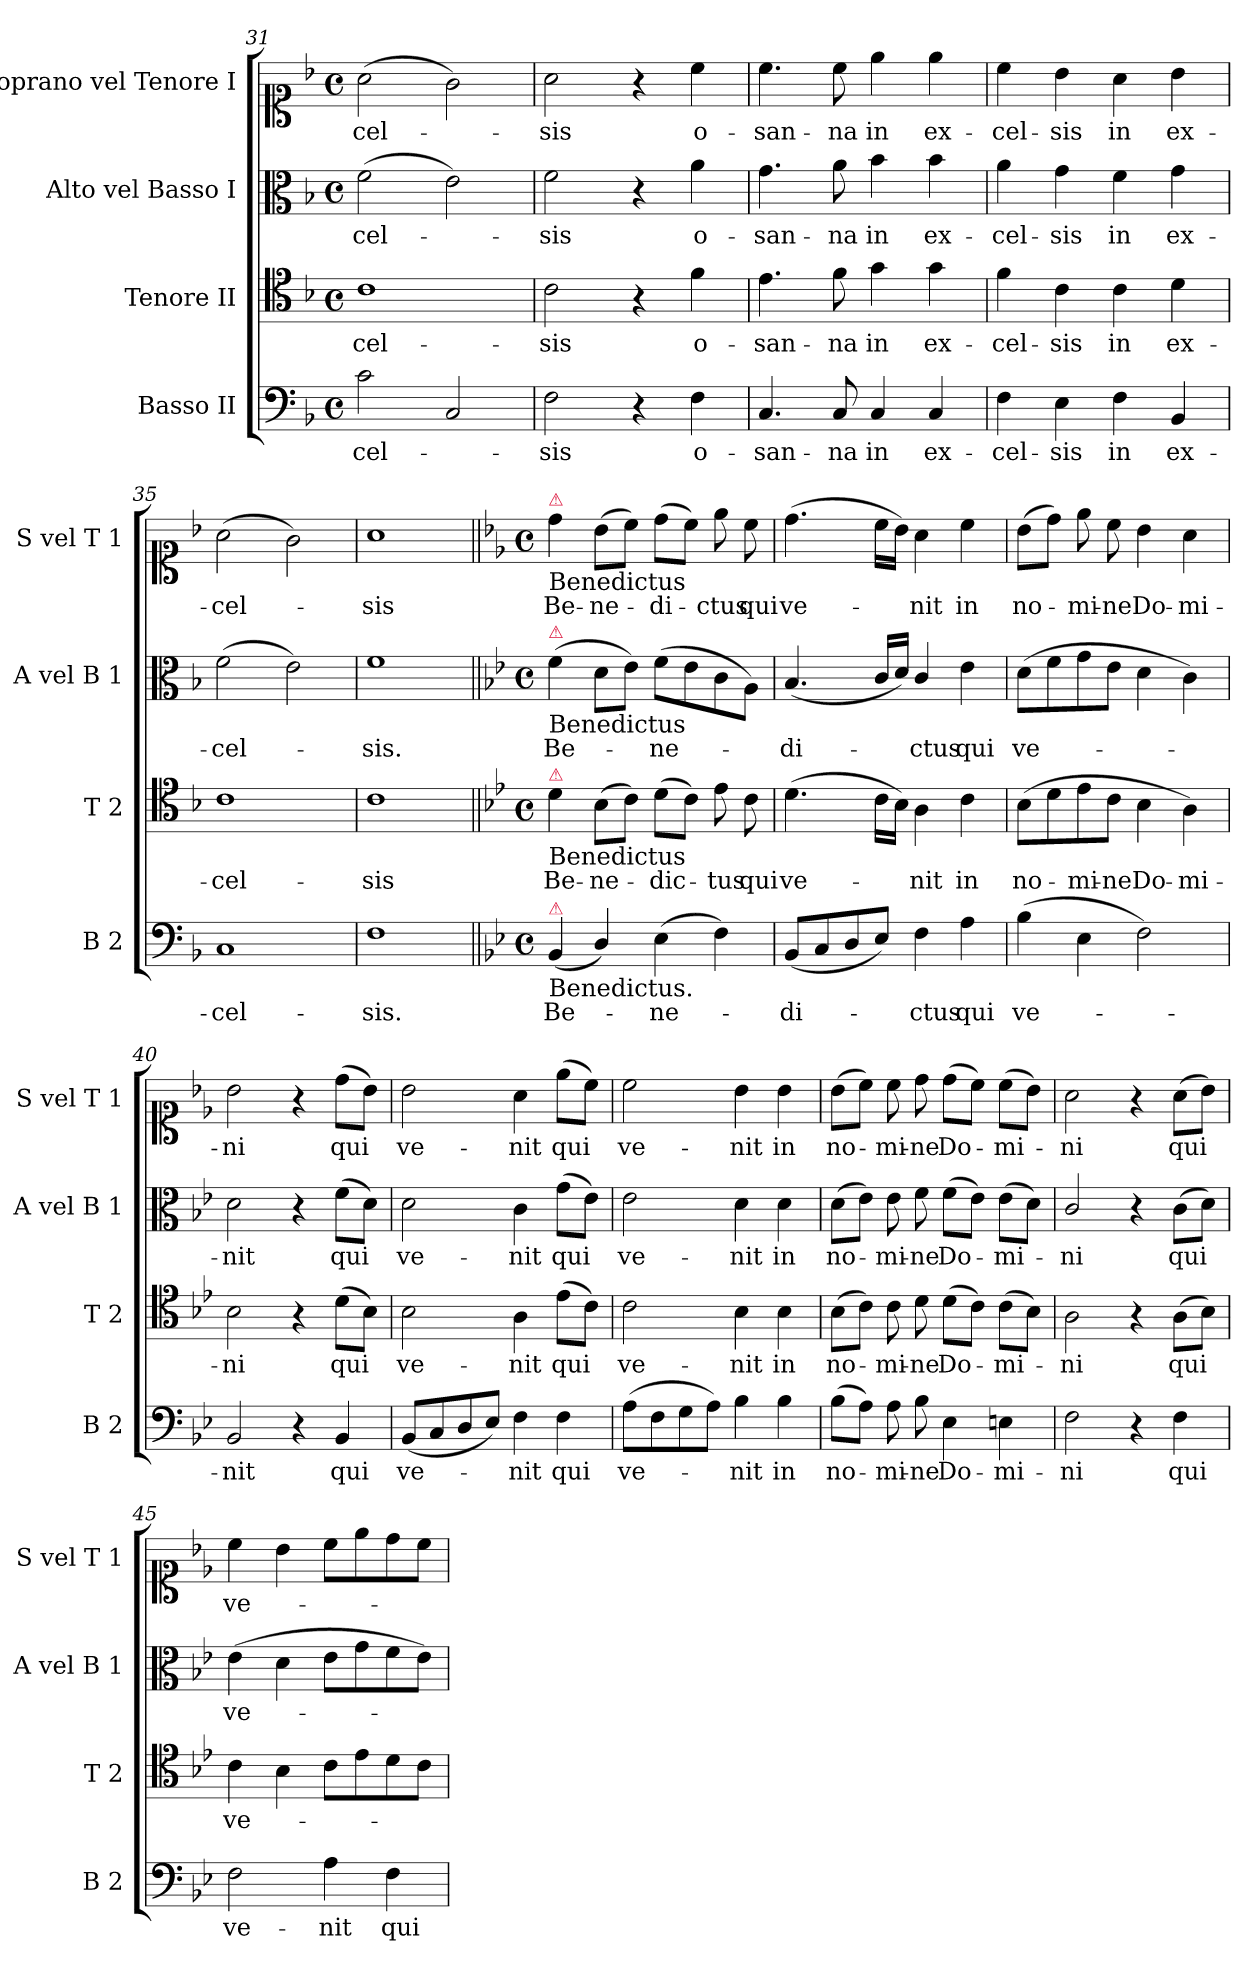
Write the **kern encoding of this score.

**kern	**text	**kern	**text	**kern	**text	**kern	**text
*part4	*part4	*part3	*part3	*part2	*part2	*part1	*part1
*staff4	*staff4	*staff3	*staff3	*staff2	*staff2	*staff1	*staff1
*I"Basso II	*	*I"Tenore II	*	*I"Alto vel Basso I	*	*I"Soprano vel Tenore I	*
*I'B 2	*	*I'T 2	*	*I'A vel B 1	*	*I'S vel T 1	*
*clefF4	*	*clefC4	*	*clefC3	*	*clefC1	*
*k[b-]	*	*k[b-]	*	*k[b-]	*	*k[b-]	*
*M4/4	*	*M4/4	*	*M4/4	*	*M4/4	*
*met(c)	*	*met(c)	*	*met(c)	*	*met(c)	*
=31	=31	=31	=31	=31	=31	=31	=31
2c\	-cel-	1c	-cel-	(2f\	-cel-	(2a\	-cel-
2C/	.	.	.	2e\)	.	2g\)	.
=32	=32	=32	=32	=32	=32	=32	=32
2F\	-sis	2c\	-sis	2f\	-sis	2a\	-sis
4r	.	4r	.	4r	.	4r	.
4F\	o-	4f\	o-	4a\	o-	4cc\	o-
=33	=33	=33	=33	=33	=33	=33	=33
4.C/	-san-	4.e\	-san-	4.g\	-san-	4.cc\	-san-
8C/	-na	8f\	-na	8a\	-na	8cc\	-na
4C/	in	4g\	in	4b-\	in	4ee\	in
4C/	ex-	4g\	ex-	4b-\	ex-	4ee\	ex-
=34	=34	=34	=34	=34	=34	=34	=34
4F\	-cel-	4f\	-cel-	4a\	-cel-	4cc\	-cel-
4E\	-sis	4c\	-sis	4g\	-sis	4b-\	-sis
4F\	in	4c\	in	4f\	in	4a\	in
4BB-/	ex-	4d\	ex-	4g\	ex-	4b-\	ex-
=35	=35	=35	=35	=35	=35	=35	=35
1C	-cel-	1c	-cel-	(2f\	-cel-	(2a\	-cel-
.	.	.	.	2e\)	.	2g\)	.
=36	=36	=36	=36	=36	=36	=36	=36
1F	-sis.	1c	-sis	1f	-sis.	1a	-sis
=37||	=37||	=37||	=37||	=37||	=37||	=37||	=37||
*k[b-e-]	*	*k[b-e-]	*	*k[b-e-]	*	*k[b-e-]	*
*M4/4	*	*M4/4	*	*M4/4	*	*M4/4	*
*met(c)	*	*met(c)	*	*met(c)	*	*met(c)	*
!	!	!	!	!	!	!LO:TX:b:t=Benedictus	!
!	!	!	!	!	!	!LO:TX:a:color=crimson:t=⚠	!
!	!	!	!	!LO:TX:b:t=Benedictus	!	!	!
!	!	!	!	!LO:TX:a:color=crimson:t=⚠	!	!	!
!	!	!LO:TX:b:t=Benedictus	!	!	!	!	!
!	!	!LO:TX:a:color=crimson:t=⚠	!	!	!	!	!
!LO:TX:b:t=Benedictus.	!	!	!	!	!	!	!
!LO:TX:a:color=crimson:t=⚠	!	!	!	!	!	!	!
(4BB-/	Be-	4d\	Be-	(4f\	Be-	4dd\	Be-
4D/)	.	(8B-\L	-ne-	8d\L	.	(8b-\L	-ne-
.	.	8c\J)	.	8e-\J)	.	8cc\J)	.
(4E-\	-ne-	(8d\L	-dic-	(8f\L	-ne-	(8dd\L	-di-
.	.	8c\J)	.	8e-\	.	8cc\J)	.
4F\)	.	8e-\	-tus	8c\	.	8ee-\	-ctus
.	.	8c\	qui	8A\J)	.	8cc\	qui
=38	=38	=38	=38	=38	=38	=38	=38
(8BB-/L	-di-	(4.d\	ve-	(4.B-/	-di-	(4.dd\	ve-
8C/	.	.	.	.	.	.	.
8D/	.	.	.	.	.	.	.
8E-/J)	.	16c\LL	.	16c/LL	.	16cc\LL	.
.	.	16B-\JJ)	.	16d/JJ)	.	16b-\JJ)	.
4F\	-ctus	4A\	-nit	4c/	-ctus	4a\	-nit
4A\	qui	4c\	in	4e-\	qui	4cc\	in
=39	=39	=39	=39	=39	=39	=39	=39
(4B-\	ve-	(8B-\L	no-	(8d\L	ve-	(8b-\L	no-
.	.	8d\	.	8f\	.	8dd\J)	.
4E-\	.	8e-\	-mi-	8g\	.	8ee-\	-mi-
.	.	8c\J	-ne	8e-\J	.	8cc\	-ne
2F\)	.	4B-\	Do-	4d\	.	4b-\	Do-
.	.	4A\)	-mi-	4c\)	.	4a\	-mi-
=40	=40	=40	=40	=40	=40	=40	=40
2BB-/	-nit	2B-\	-ni	2d\	-nit	2b-\	-ni
4r	.	4r	.	4r	.	4r	.
4BB-/	qui	(8d\L	qui	(8f\L	qui	(8dd\L	qui
.	.	8B-\J)	.	8d\J)	.	8b-\J)	.
=41	=41	=41	=41	=41	=41	=41	=41
(8BB-/L	ve-	2B-\	ve-	2d\	ve-	2b-\	ve-
8C/	.	.	.	.	.	.	.
8D/	.	.	.	.	.	.	.
8E-/J)	.	.	.	.	.	.	.
4F\	-nit	4A\	-nit	4c\	-nit	4a\	-nit
4F\	qui	(8e-\L	qui	(8g\L	qui	(8ee-\L	qui
.	.	8c\J)	.	8e-\J)	.	8cc\J)	.
=42	=42	=42	=42	=42	=42	=42	=42
(8A\L	ve-	2c\	ve-	2e-\	ve-	2cc\	ve-
8F\	.	.	.	.	.	.	.
8G\	.	.	.	.	.	.	.
8A\J)	.	.	.	.	.	.	.
4B-\	-nit	4B-\	-nit	4d\	-nit	4b-\	-nit
4B-\	in	4B-\	in	4d\	in	4b-\	in
=43	=43	=43	=43	=43	=43	=43	=43
(8B-\L	no-	(8B-\L	no-	(8d\L	no-	(8b-\L	no-
8A\J)	.	8c\J)	.	8e-\J)	.	8cc\J)	.
8A\	-mi-	8c\	-mi-	8e-\	-mi-	8cc\	-mi-
8B-\	-ne	8d\	-ne	8f\	-ne	8dd\	-ne
4E-\	Do-	(8d\L	Do-	(8f\L	Do-	(8dd\L	Do-
.	.	8c\J)	.	8e-\J)	.	8cc\J)	.
4En\	-mi-	(8c\L	-mi-	(8e-\L	-mi-	(8cc\L	-mi-
.	.	8B-\J)	.	8d\J)	.	8b-\J)	.
=44	=44	=44	=44	=44	=44	=44	=44
2F\	-ni	2A\	-ni	2c/	-ni	2a\	-ni
4r	.	4r	.	4r	.	4r	.
4F\	qui	(8A\L	qui	(8c\L	qui	(8a\L	qui
.	.	8B-\J)	.	8d\J)	.	8b-\J)	.
=45	=45	=45	=45	=45	=45	=45	=45
2F\	ve-	4c\	ve-	(4e-\	ve-	4cc\	ve-
.	.	4B-\	.	4d\	.	4b-\	.
4A\	-nit	8c\L	.	8e-\L	.	8cc\L	.
.	.	8e-\	.	8g\	.	8ee-\	.
4F\	qui	8d\	.	8f\	.	8dd\	.
.	.	8c\J	.	8e-\J)	.	8cc\J	.
=	=	=	=	=	=	=	=
*-	*-	*-	*-	*-	*-	*-	*-
